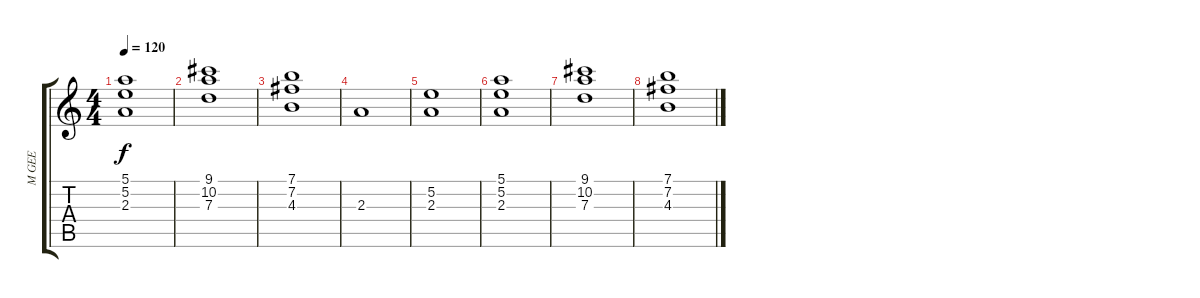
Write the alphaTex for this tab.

\track ("M GEE" "M GEE") {instrument distortionguitar}
\staff {score tabs}
\tuning (E4 B3 G3 D3 A2 E2) {hide}
\ts (4 4)
\tempo 120
\clef g2
\ks c
(5.1 5.2 2.3).1{dy f} |
(9.1 10.2 7.3).1 |
(7.1 7.2 4.3).1 |
2.3.1{volume 6 instrument stringensemble2} |
(5.2 2.3).1 |
(5.1 5.2 2.3).1 |
(9.1 10.2 7.3).1 |
(7.1 7.2 4.3).1
